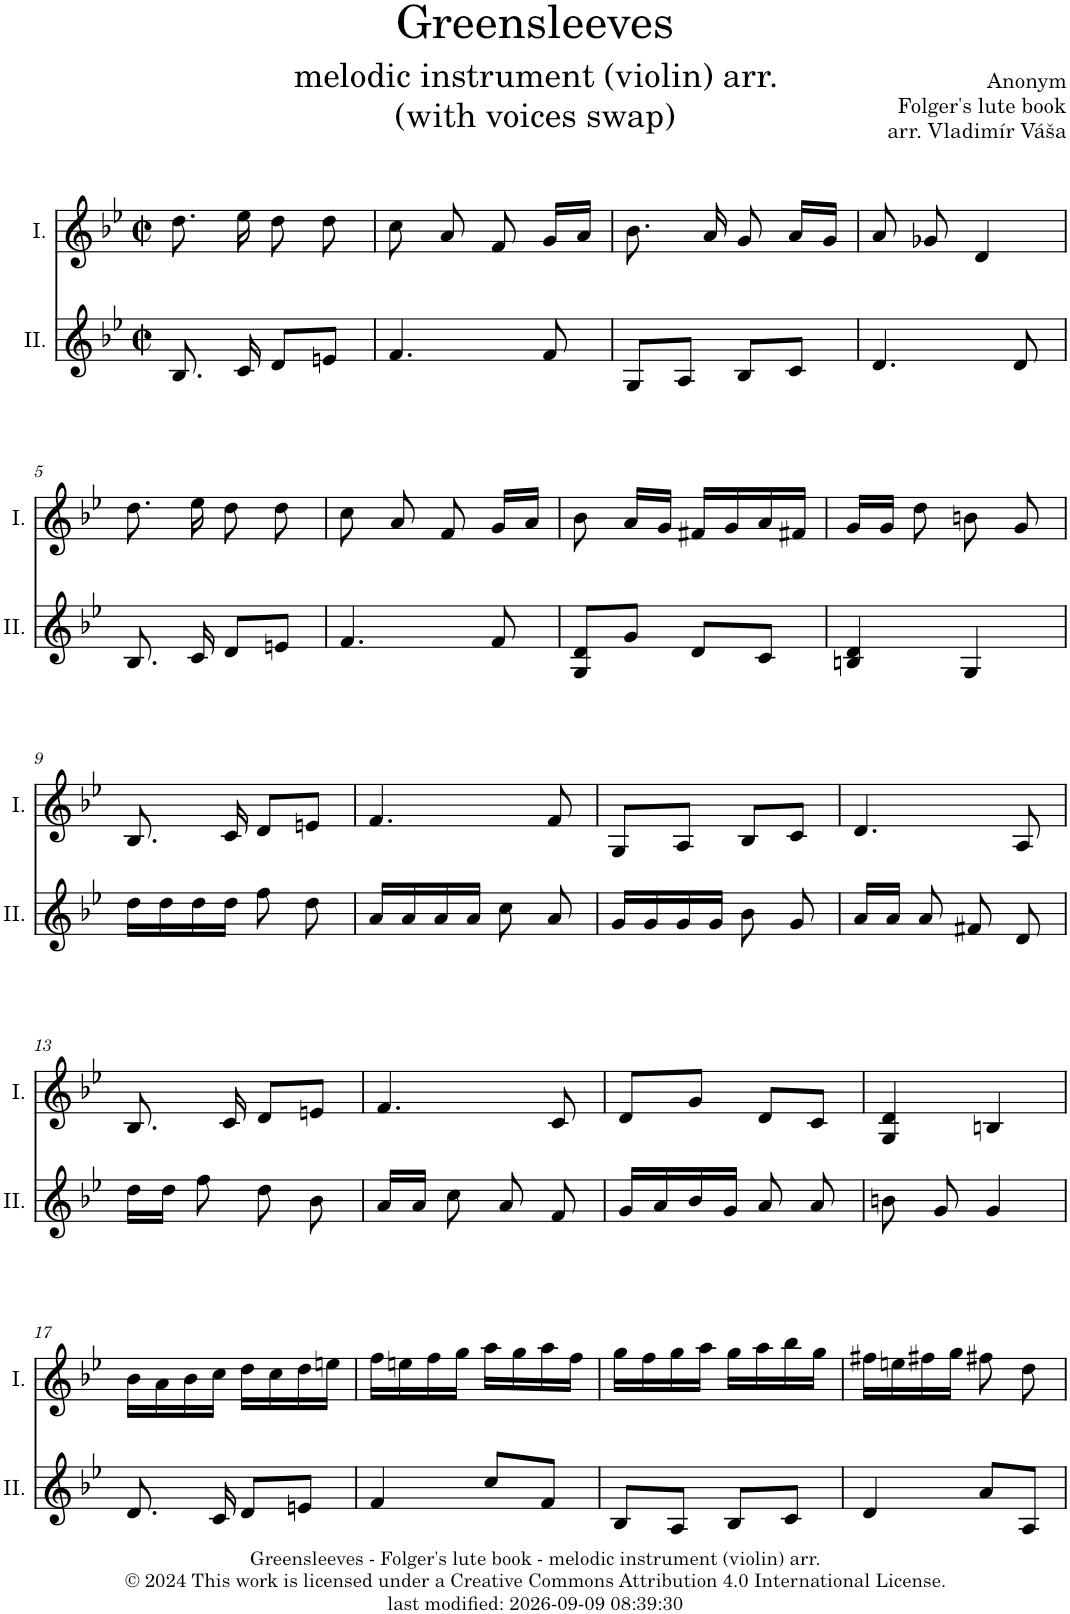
**kern	**kern
*part2	*part1
*staff2	*staff1
*I"II.	*I"I.
*I'II.	*I'I.
*clefG2	*clefG2
*k[b-e-]	*k[b-e-]
*M2/2	*M2/2
*met(c|)	*met(c|)
=1	=1
8.B-/	8.dd\
16c/	16ee-\
8d/L	8dd\
8en/J	8dd\
=2	=2
4.f/	8cc\
.	8a/
.	8f/
8f/	16g/LL
.	16a/JJ
=3	=3
8G/L	8.b-\
8A/J	.
.	16a/
8B-/L	8g/
8c/J	16a/LL
.	16g/JJ
=4	=4
4.d/	8a/
.	8g-X/
.	4d/
8d/	.
!!LO:LB:g=z
=5	=5
8.B-/	8.dd\
16c/	16ee-\
8d/L	8dd\
8en/J	8dd\
=6	=6
4.f/	8cc\
.	8a/
.	8f/
8f/	16g/LL
.	16a/JJ
=7	=7
8G/ 8d/L	8b-\
8g/J	16a/LL
.	16g/JJ
8d/L	16f#X/LL
.	16g/
8c/J	16a/
.	16f#X/JJ
=8	=8
4Bn/ 4d/	16g/LL
.	16g/JJ
.	8dd\
4G/	8bn\
.	8g/
!!LO:LB:g=z
=9	=9
16dd\LL	8.B-/
16dd\	.
16dd\	.
16dd\JJ	16c/
8ff\	8d/L
8dd\	8en/J
=10	=10
16a/LL	4.f/
16a/	.
16a/	.
16a/JJ	.
8cc\	.
8a/	8f/
=11	=11
16g/LL	8G/L
16g/	.
16g/	8A/J
16g/JJ	.
8b-\	8B-/L
8g/	8c/J
=12	=12
16a/LL	4.d/
16a/JJ	.
8a/	.
8f#X/	.
8d/	8A/
!!LO:LB:g=z
=13	=13
16dd\LL	8.B-/
16dd\JJ	.
8ff\	.
.	16c/
8dd\	8d/L
8b-\	8en/J
=14	=14
16a/LL	4.f/
16a/JJ	.
8cc\	.
8a/	.
8f/	8c/
=15	=15
16g/LL	8d/L
16a/	.
16b-/	8g/J
16g/JJ	.
8a/	8d/L
8a/	8c/J
=16	=16
8bn\	4G/ 4d/
8g/	.
4g/	4Bn/
!!LO:LB:g=z
=17	=17
8.d/	16b-\LL
.	16a\
.	16b-\
16c/	16cc\JJ
8d/L	16dd\LL
.	16cc\
8en/J	16dd\
.	16een\JJ
=18	=18
4f/	16ff\LL
.	16een\
.	16ff\
.	16gg\JJ
8cc/L	16aa\LL
.	16gg\
8f/J	16aa\
.	16ff\JJ
=19	=19
8B-/L	16gg\LL
.	16ff\
8A/J	16gg\
.	16aa\JJ
8B-/L	16gg\LL
.	16aa\
8c/J	16bb-\
.	16gg\JJ
=20	=20
4d/	16ff#X\LL
.	16een\
.	16ff#X\
.	16gg\JJ
8a/L	8ff#X\
8A/J	8dd\
=	=
*-	*-
